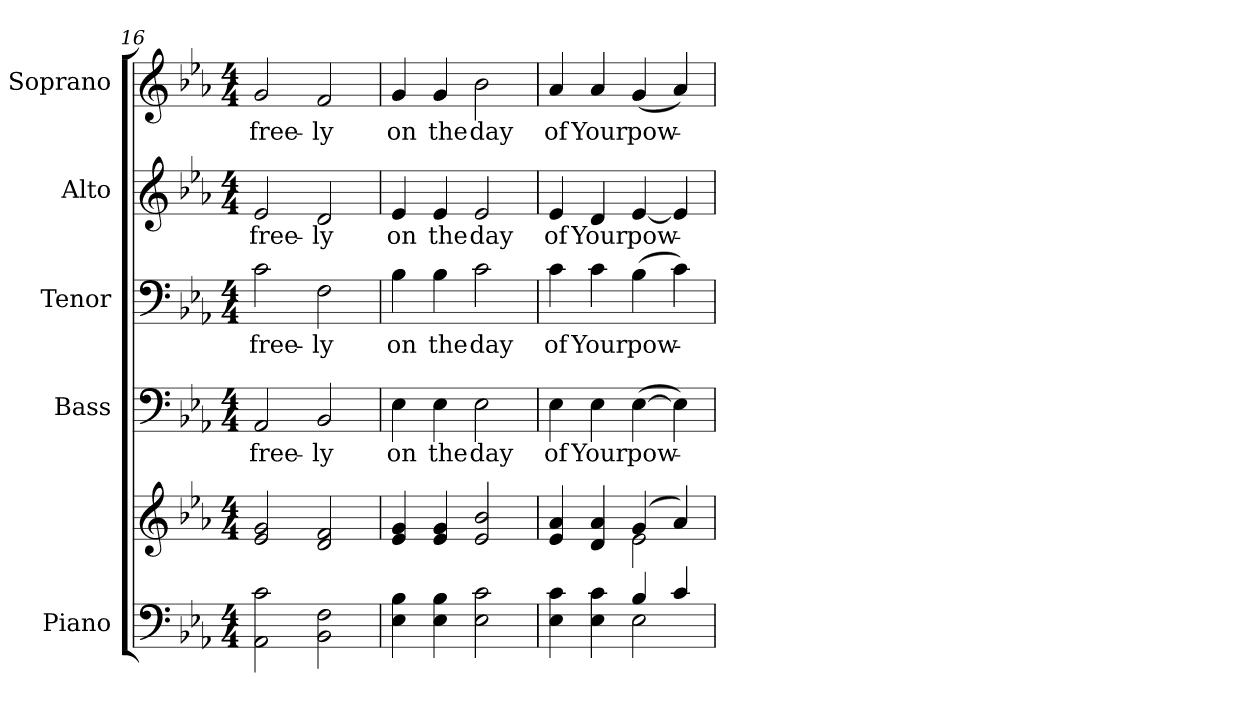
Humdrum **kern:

**kern	**kern	**kern	**text	**kern	**text	**kern	**text	**kern	**text
*part5	*part5	*part4	*part4	*part3	*part3	*part2	*part2	*part1	*part1
*staff6	*staff5	*staff4	*staff4	*staff3	*staff3	*staff2	*staff2	*staff1	*staff1
*I"Piano	*	*I"Bass	*	*I"Tenor	*	*I"Alto	*	*I"Soprano	*
*I'Pno.	*	*I'B.	*	*I'T.	*	*I'A.	*	*I'S.	*
!!LO:PB:g=z
*clefF4	*clefG2	*clefF4	*	*clefF4	*	*clefG2	*	*clefG2	*
*k[b-e-a-]	*k[b-e-a-]	*k[b-e-a-]	*	*k[b-e-a-]	*	*k[b-e-a-]	*	*k[b-e-a-]	*
*E-:	*E-:	*E-:	*	*E-:	*	*E-:	*	*E-:	*
*M4/4	*M4/4	*M4/4	*	*M4/4	*	*M4/4	*	*M4/4	*
=16	=16	=16	=16	=16	=16	=16	=16	=16	=16
!	!	!	!LO:LY:b:color=#000000	!	!	!	!	!	!
!	!	!	!	!	!LO:LY:b:color=#000000	!	!	!	!
!	!	!	!	!	!	!	!LO:LY:b:color=#000000	!	!
!	!	!	!	!	!	!	!	!	!LO:LY:b:color=#000000
2AA-i\ 2ci	2e-i/ 2gi	2AA-i/	free-	2ci\	free-	2e-i/	free-	2gi/	free-
!	!	!	!LO:LY:b:color=#000000	!	!	!	!	!	!
!	!	!	!	!	!LO:LY:b:color=#000000	!	!	!	!
!	!	!	!	!	!	!	!LO:LY:b:color=#000000	!	!
!	!	!	!	!	!	!	!	!	!LO:LY:b:color=#000000
2BB-i\ 2Fi	2di/ 2fi	2BB-i/	-ly	2Fi\	-ly	2di/	-ly	2fi/	-ly
=17	=17	=17	=17	=17	=17	=17	=17	=17	=17
!	!	!	!LO:LY:b:color=#000000	!	!	!	!	!	!
!	!	!	!	!	!LO:LY:b:color=#000000	!	!	!	!
!	!	!	!	!	!	!	!LO:LY:b:color=#000000	!	!
!	!	!	!	!	!	!	!	!	!LO:LY:b:color=#000000
4E-i\ 4B-i	4e-i/ 4gi	4E-i\	on	4B-i\	on	4e-i/	on	4gi/	on
!	!	!	!LO:LY:b:color=#000000	!	!	!	!	!	!
!	!	!	!	!	!LO:LY:b:color=#000000	!	!	!	!
!	!	!	!	!	!	!	!LO:LY:b:color=#000000	!	!
!	!	!	!	!	!	!	!	!	!LO:LY:b:color=#000000
4E-i\ 4B-i	4e-i/ 4gi	4E-i\	the	4B-i\	the	4e-i/	the	4gi/	the
!	!	!	!LO:LY:b:color=#000000	!	!	!	!	!	!
!	!	!	!	!	!LO:LY:b:color=#000000	!	!	!	!
!	!	!	!	!	!	!	!LO:LY:b:color=#000000	!	!
!	!	!	!	!	!	!	!	!	!LO:LY:b:color=#000000
2E-i\ 2ci	2e-i/ 2b-i	2E-i\	day	2ci\	day	2e-i/	day	2b-i\	day
=18	=18	=18	=18	=18	=18	=18	=18	=18	=18
*^	*^	*	*	*	*	*	*	*	*
!	!	!	!	!	!LO:LY:b:color=#000000	!	!	!	!	!	!
!	!	!	!	!	!	!	!LO:LY:b:color=#000000	!	!	!	!
!	!	!	!	!	!	!	!	!	!LO:LY:b:color=#000000	!	!
!	!	!	!	!	!	!	!	!	!	!	!LO:LY:b:color=#000000
4E-i\ 4ci	2ryy	4e-i/ 4a-i	2ryy	4E-i\	of	4ci\	of	4e-i/	of	4a-i/	of
!	!	!	!	!	!LO:LY:b:color=#000000	!	!	!	!	!	!
!	!	!	!	!	!	!	!LO:LY:b:color=#000000	!	!	!	!
!	!	!	!	!	!	!	!	!	!LO:LY:b:color=#000000	!	!
!	!	!	!	!	!	!	!	!	!	!	!LO:LY:b:color=#000000
4E-i\ 4ci	.	4di/ 4a-i	.	4E-i\	Your	4ci\	Your	4di/	Your	4a-i/	Your
!	!	!	!	!	!LO:LY:b:color=#000000	!	!	!	!	!	!
!	!	!	!	!	!	!	!LO:LY:b:color=#000000	!	!	!	!
!	!	!	!	!	!	!	!	!	!LO:LY:b:color=#000000	!	!
!	!	!	!	!	!	!	!	!	!	!	!LO:LY:b:color=#000000
4B-i/	2E-i\	(4gi/	2e-i\	([>4E-i\	pow-	(4B-i\	pow-	[<4e-i/	pow-	(4gi/	pow-
4ci/	.	4a-i/)	.	4E-i\])	.	4ci\)	.	4e-i/]	.	4a-i/)	.
*v	*v	*	*	*	*	*	*	*	*	*	*
*	*v	*v	*	*	*	*	*	*	*	*
=	=	=	=	=	=	=	=	=	=
*-	*-	*-	*-	*-	*-	*-	*-	*-	*-
